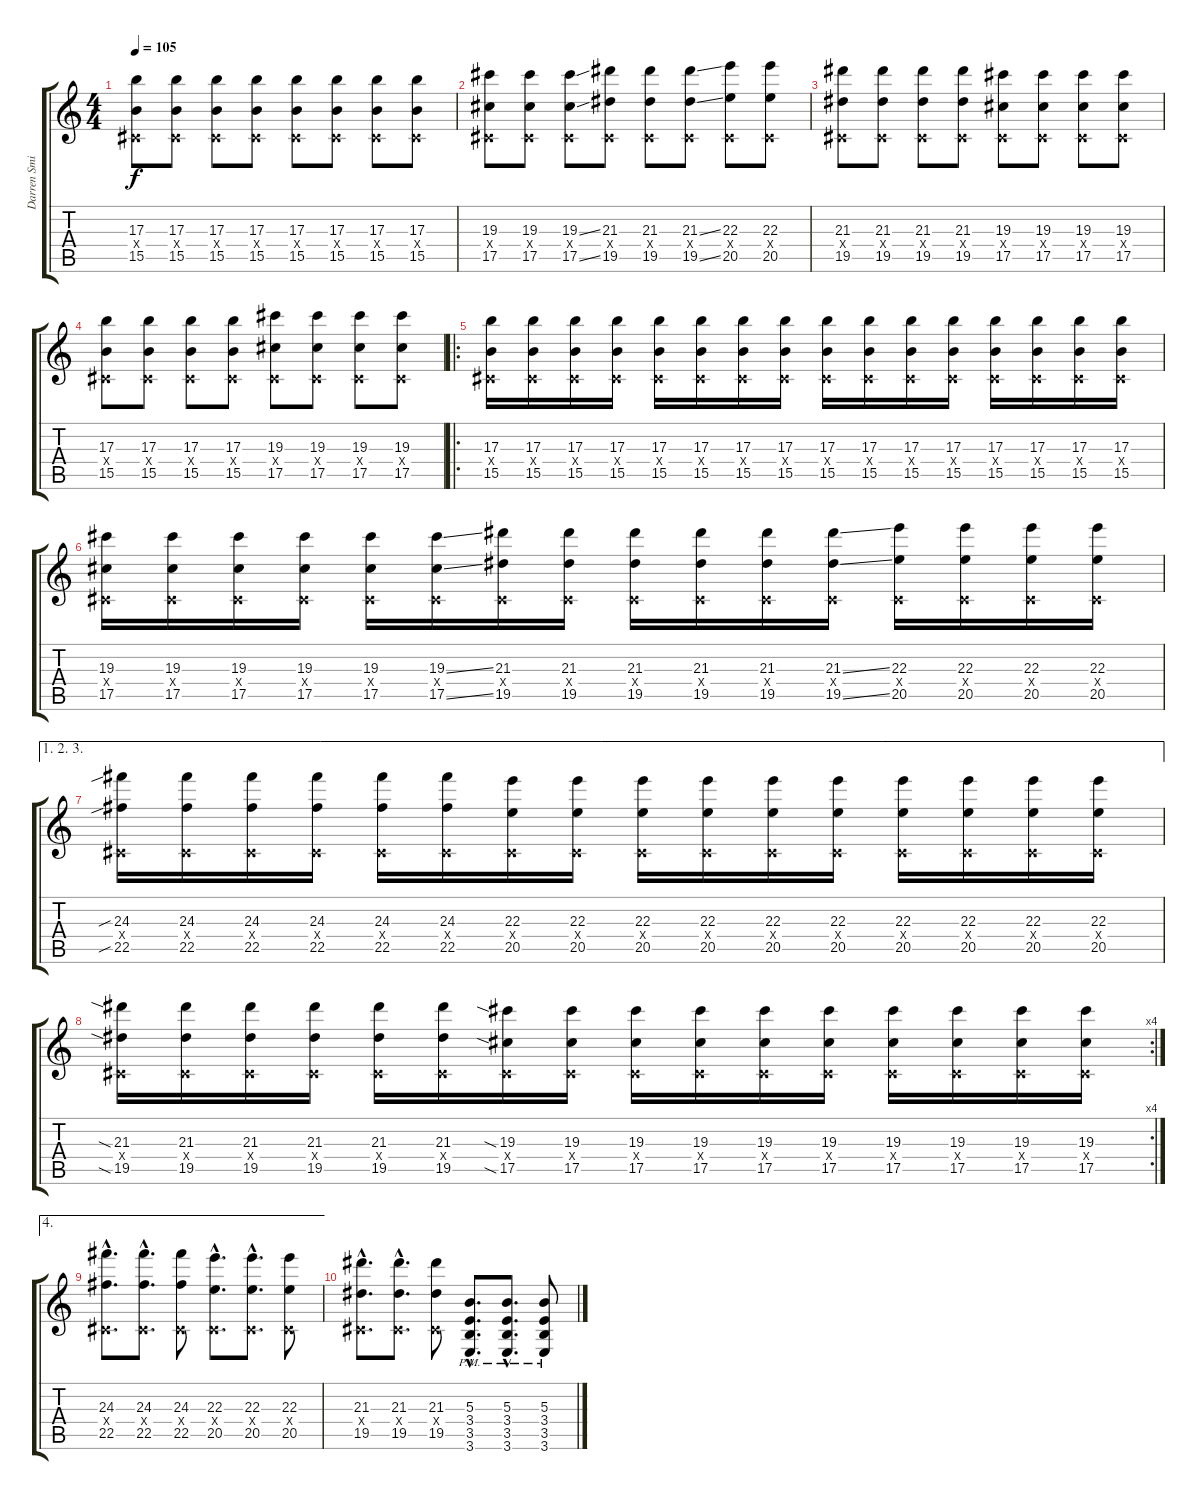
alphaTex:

\track ("Darren Smith" "Darren Smi") {instrument overdrivenguitar}
\staff {score tabs}
\tuning (Eb4 Bb3 Gb3 Db3 Ab2 Db2) {hide}
\ts (4 4)
\tempo 105
\clef g2
\ks c
(17.3 0.4{x} 15.5).8{dy f} (17.3 0.4{x} 15.5).8 (17.3 0.4{x} 15.5).8 (17.3 0.4{x} 15.5).8 (17.3 0.4{x} 15.5).8 (17.3 0.4{x} 15.5).8 (17.3 0.4{x} 15.5).8 (17.3 0.4{x} 15.5).8 |
(19.3 0.4{x} 17.5).8 (19.3 0.4{x} 17.5).8 (19.3{ss} 0.4{x} 17.5{ss}).8 (21.3 0.4{x} 19.5).8 (21.3 0.4{x} 19.5).8 (21.3{ss} 0.4{x} 19.5{ss}).8 (22.3 0.4{x} 20.5).8 (22.3 0.4{x} 20.5).8 |
(21.3 0.4{x} 19.5).8 (21.3 0.4{x} 19.5).8 (21.3 0.4{x} 19.5).8 (21.3 0.4{x} 19.5).8 (19.3 0.4{x} 17.5).8 (19.3 0.4{x} 17.5).8 (19.3 0.4{x} 17.5).8 (19.3 0.4{x} 17.5).8 |
(17.3 0.4{x} 15.5).8 (17.3 0.4{x} 15.5).8 (17.3 0.4{x} 15.5).8 (17.3 0.4{x} 15.5).8 (19.3 0.4{x} 17.5).8 (19.3 0.4{x} 17.5).8 (19.3 0.4{x} 17.5).8 (19.3 0.4{x} 17.5).8 |
\ro
(17.3 0.4{x} 15.5).16 (17.3 0.4{x} 15.5).16 (17.3 0.4{x} 15.5).16 (17.3 0.4{x} 15.5).16 (17.3 0.4{x} 15.5).16 (17.3 0.4{x} 15.5).16 (17.3 0.4{x} 15.5).16 (17.3 0.4{x} 15.5).16 (17.3 0.4{x} 15.5).16 (17.3 0.4{x} 15.5).16 (17.3 0.4{x} 15.5).16 (17.3 0.4{x} 15.5).16 (17.3 0.4{x} 15.5).16 (17.3 0.4{x} 15.5).16 (17.3 0.4{x} 15.5).16 (17.3 0.4{x} 15.5).16 |
(19.3 0.4{x} 17.5).16 (19.3 0.4{x} 17.5).16 (19.3 0.4{x} 17.5).16 (19.3 0.4{x} 17.5).16 (19.3 0.4{x} 17.5).16 (19.3{ss} 0.4{x} 17.5{ss}).16 (21.3 0.4{x} 19.5).16 (21.3 0.4{x} 19.5).16 (21.3 0.4{x} 19.5).16 (21.3 0.4{x} 19.5).16 (21.3 0.4{x} 19.5).16 (21.3{ss} 0.4{x} 19.5{ss}).16 (22.3 0.4{x} 20.5).16 (22.3 0.4{x} 20.5).16 (22.3 0.4{x} 20.5).16 (22.3 0.4{x} 20.5).16 |
\ae (1 2 3)
(24.3{sib} 0.4{x} 22.5{sib}).16 (24.3 0.4{x} 22.5).16 (24.3 0.4{x} 22.5).16 (24.3 0.4{x} 22.5).16 (24.3 0.4{x} 22.5).16 (24.3 0.4{x} 22.5).16 (22.3 0.4{x} 20.5).16 (22.3 0.4{x} 20.5).16 (22.3 0.4{x} 20.5).16 (22.3 0.4{x} 20.5).16 (22.3 0.4{x} 20.5).16 (22.3 0.4{x} 20.5).16 (22.3 0.4{x} 20.5).16 (22.3 0.4{x} 20.5).16 (22.3 0.4{x} 20.5).16 (22.3 0.4{x} 20.5).16 |
\rc 4
(21.3{sia} 0.4{x} 19.5{sia}).16 (21.3 0.4{x} 19.5).16 (21.3 0.4{x} 19.5).16 (21.3 0.4{x} 19.5).16 (21.3 0.4{x} 19.5).16 (21.3 0.4{x} 19.5).16 (19.3{sia} 0.4{x} 17.5{sia}).16 (19.3 0.4{x} 17.5).16 (19.3 0.4{x} 17.5).16 (19.3 0.4{x} 17.5).16 (19.3 0.4{x} 17.5).16 (19.3 0.4{x} 17.5).16 (19.3 0.4{x} 17.5).16 (19.3 0.4{x} 17.5).16 (19.3 0.4{x} 17.5).16 (19.3 0.4{x} 17.5).16 |
\ae 4
(24.3{hac} 0.4{hac x} 22.5{hac}).8{d} (24.3{hac} 0.4{hac x} 22.5{hac}).8{d} (24.3 0.4{x} 22.5).8 (22.3{hac} 0.4{hac x} 20.5{hac}).8{d} (22.3{hac} 0.4{hac x} 20.5{hac}).8{d} (22.3 0.4{x} 20.5).8 |
(21.3{hac} 0.4{hac x} 19.5{hac}).8{d} (21.3{hac} 0.4{hac x} 19.5{hac}).8{d} (21.3 0.4{x} 19.5).8 (5.3{hac pm} 3.4{hac pm} 3.5{hac pm} 3.6{hac pm}).8{d} (5.3{hac pm} 3.4{hac pm} 3.5{hac pm} 3.6{hac pm}).8{d} (5.3{pm} 3.4{pm} 3.5{pm} 3.6{pm}).8
